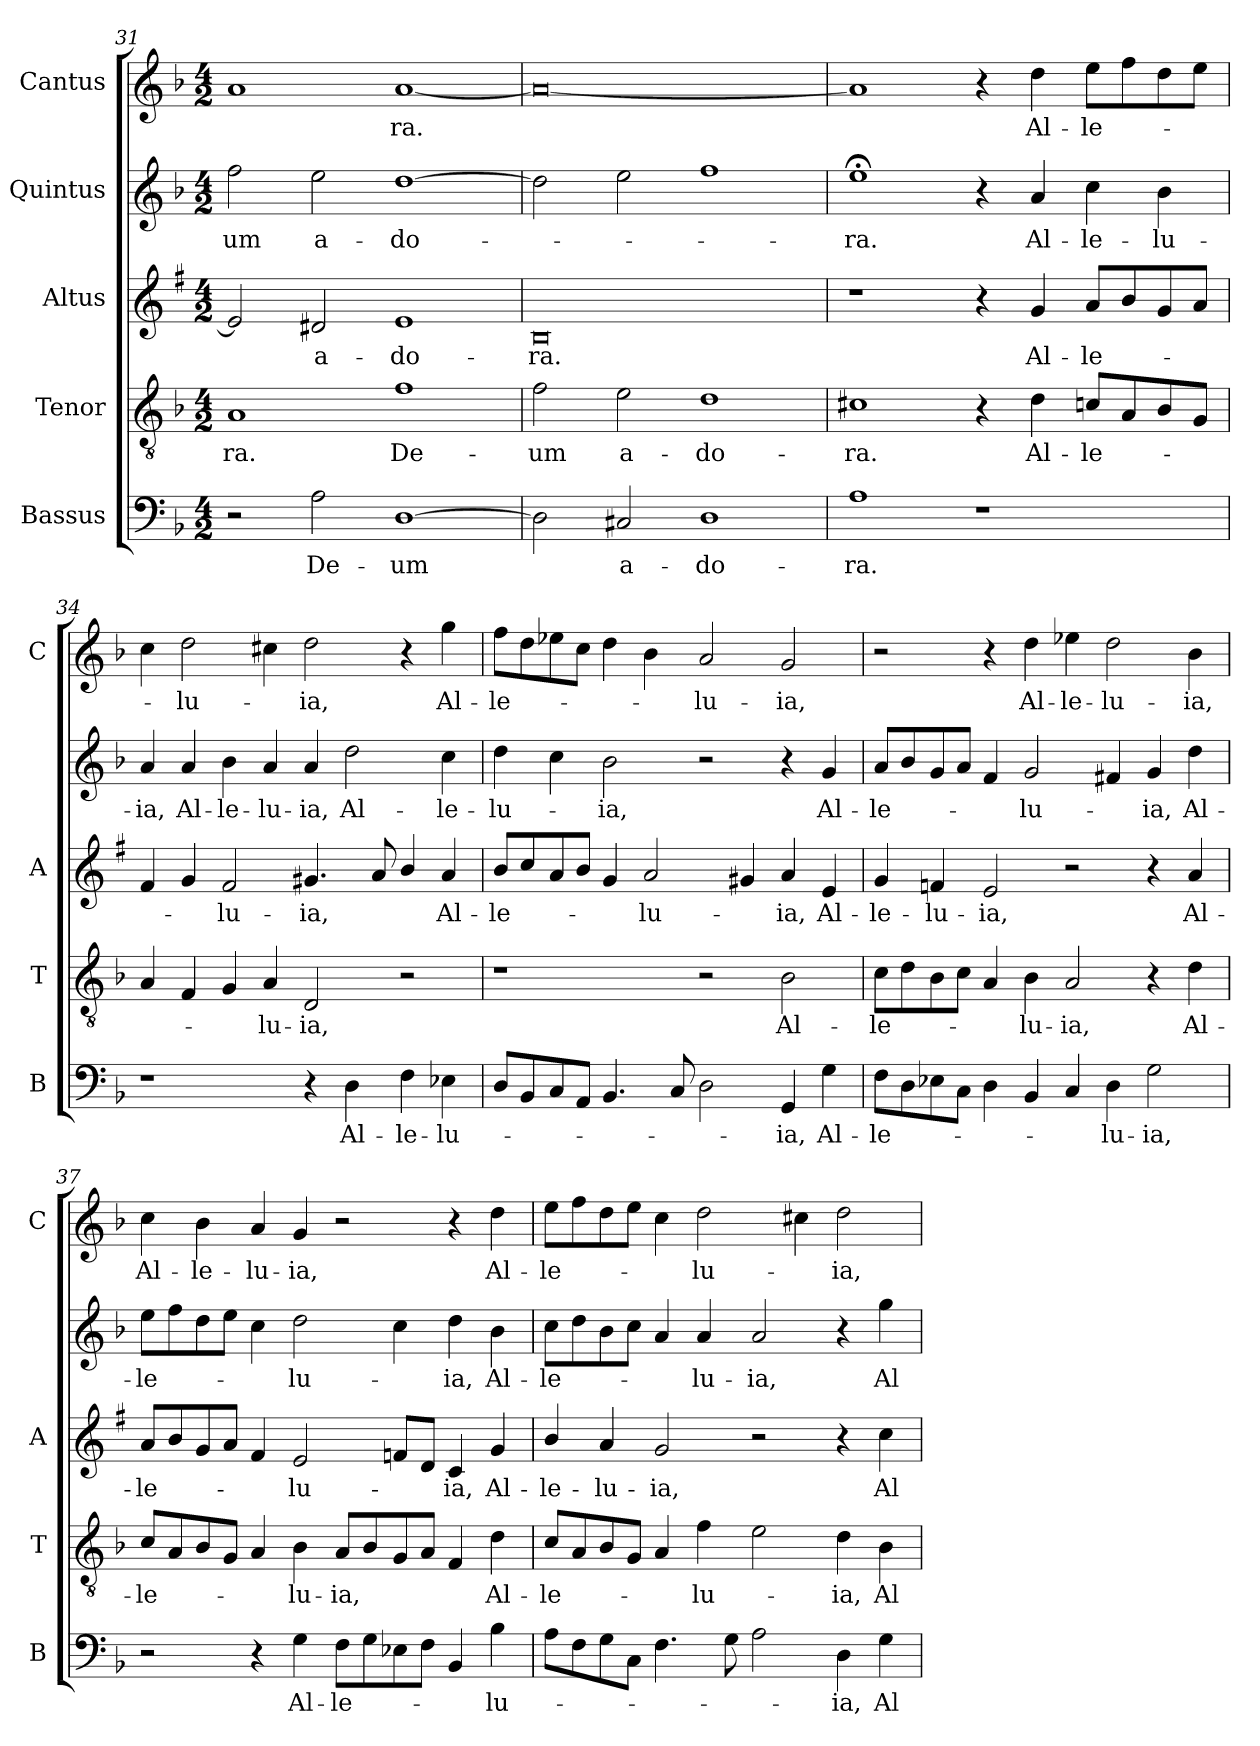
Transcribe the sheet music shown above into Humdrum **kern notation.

**kern	**text	**kern	**text	**kern	**text	**kern	**text	**kern	**text
*part5	*part5	*part4	*part4	*part3	*part3	*part2	*part2	*part1	*part1
*staff5	*staff5	*staff4	*staff4	*staff3	*staff3	*staff2	*staff2	*staff1	*staff1
*I"Bassus	*	*I"Tenor	*	*I"Altus	*	*I"Quintus	*	*I"Cantus	*
*I'B	*	*I'T	*	*I'A	*	*	*	*I'C	*
*clefF4	*	*clefGv2	*	*clefG2	*	*clefG2	*	*clefG2	*
*	*	*	*	*ITrd1c2	*	*	*	*	*
*k[b-]	*	*k[b-]	*	*k[b-]	*	*k[b-]	*	*k[b-]	*
*F:	*	*F:	*	*F:	*	*F:	*	*F:	*
*M4/2	*	*M4/2	*	*M4/2	*	*M4/2	*	*M4/2	*
=31	=31	=31	=31	=31	=31	=31	=31	=31	=31
!	!	!	!LO:LY:b	!	!	!	!LO:LY:b	!	!
2r	.	1A	-ra.	2d/]	.	2ff\	-um	1a	.
!	!LO:LY:b	!	!	!	!LO:LY:b	!	!LO:LY:b	!	!
2A\	De-	.	.	2c#X/	a-	2ee\	a-	.	.
!	!LO:LY:b	!	!LO:LY:b	!	!LO:LY:b	!	!LO:LY:b	!	!LO:LY:b
[1D	-um	1f	De-	1d	-do-	[1dd	-do-	[1a	-ra.
=32	=32	=32	=32	=32	=32	=32	=32	=32	=32
!	!	!	!LO:LY:b	!	!LO:LY:b	!	!	!	!
2D\]	.	2f\	-um	0A	-ra.	2dd\]	.	0a_	.
!	!LO:LY:b	!	!LO:LY:b	!	!	!	!	!	!
2C#X/	a-	2e\	a-	.	.	2ee\	.	.	.
!	!LO:LY:b	!	!LO:LY:b	!	!	!	!	!	!
1D	-do-	1d	-do-	.	.	1ff	.	.	.
=33	=33	=33	=33	=33	=33	=33	=33	=33	=33
!	!LO:LY:b	!	!LO:LY:b	!	!	!	!LO:LY:b	!	!
1A	-ra.	1c#X	-ra.	1r	.	1ee;<	-ra.	1a]	.
1r	.	4r	.	4r	.	4r	.	4r	.
!	!	!	!LO:LY:b	!	!LO:LY:b	!	!LO:LY:b	!	!LO:LY:b
.	.	4d\	Al-	4f/	Al-	4a/	Al-	4dd\	Al-
!	!	!	!LO:LY:b	!	!LO:LY:b	!	!LO:LY:b	!	!LO:LY:b
.	.	8cn/L	-le-	8g/L	-le-	4cc\	-le-	8ee\L	-le-
.	.	8A/	.	8a/	.	.	.	8ff\	.
!	!	!	!	!	!	!	!LO:LY:b	!	!
.	.	8B-/	.	8f/	.	4b-\	-lu-	8dd\	.
.	.	8G/J	.	8g/J	.	.	.	8ee\J	.
=34	=34	=34	=34	=34	=34	=34	=34	=34	=34
!	!	!	!	!	!	!	!LO:LY:b	!	!
1r	.	4A/	.	4e/	.	4a/	-ia,	4cc\	.
!	!	!	!	!	!	!	!LO:LY:b	!	!LO:LY:b
.	.	4F/	.	4f/	.	4a/	Al-	2dd\	-lu-
!	!	!	!	!	!LO:LY:b	!	!LO:LY:b	!	!
.	.	4G/	.	2e/	-lu-	4b-\	-le-	.	.
!	!	!	!LO:LY:b	!	!	!	!LO:LY:b	!	!
.	.	4A/	-lu-	.	.	4a/	-lu-	4cc#X\	.
!	!	!	!LO:LY:b	!	!LO:LY:b	!	!LO:LY:b	!	!LO:LY:b
4r	.	2D/	-ia,	4.f#X/	-ia,	4a/	-ia,	2dd\	-ia,
!	!LO:LY:b	!	!	!	!	!	!LO:LY:b	!	!
4D\	Al-	.	.	.	.	2dd\	Al-	.	.
.	.	.	.	8g/	.	.	.	.	.
!	!LO:LY:b	!	!	!	!	!	!	!	!
4F\	-le-	2r	.	4a/	.	.	.	4r	.
!	!LO:LY:b	!	!	!	!LO:LY:b	!	!LO:LY:b	!	!LO:LY:b
4E-X\	-lu-	.	.	4g/	Al-	4cc\	-le-	4gg\	Al-
!!LO:LB:g=z
=35	=35	=35	=35	=35	=35	=35	=35	=35	=35
!	!	!	!	!	!LO:LY:b	!	!LO:LY:b	!	!LO:LY:b
8D/L	.	1r	.	8a/L	-le-	4dd\	-lu-	8ff\L	-le-
8BB-/	.	.	.	8b-/	.	.	.	8dd\	.
8C/	.	.	.	8g/	.	4cc\	.	8ee-X\	.
8AA/J	.	.	.	8a/J	.	.	.	8cc\J	.
!	!	!	!	!	!	!	!LO:LY:b	!	!
4.BB-/	.	.	.	4f/	.	2b-\	-ia,	4dd\	.
!	!	!	!	!	!LO:LY:b	!	!	!	!
.	.	.	.	2g/	-lu-	.	.	4b-\	.
8C/	.	.	.	.	.	.	.	.	.
!	!	!	!	!	!	!	!	!	!LO:LY:b
2D\	.	2r	.	.	.	2r	.	2a/	-lu-
.	.	.	.	4f#X/	.	.	.	.	.
!	!LO:LY:b	!	!LO:LY:b	!	!LO:LY:b	!	!	!	!LO:LY:b
4GG/	-ia,	2B-\	Al-	4g/	-ia,	4r	.	2g/	-ia,
!	!LO:LY:b	!	!	!	!LO:LY:b	!	!LO:LY:b	!	!
4G\	Al-	.	.	4d/	Al-	4g/	Al-	.	.
=36	=36	=36	=36	=36	=36	=36	=36	=36	=36
!	!LO:LY:b	!	!LO:LY:b	!	!LO:LY:b	!	!LO:LY:b	!	!
8F\L	-le-	8c\L	-le-	4f/	-le-	8a/L	-le-	2r	.
8D\	.	8d\	.	.	.	8b-/	.	.	.
!	!	!	!	!	!LO:LY:b	!	!	!	!
8E-X\	.	8B-\	.	4e-X/	-lu-	8g/	.	.	.
8C\J	.	8c\J	.	.	.	8a/J	.	.	.
!	!	!	!	!	!LO:LY:b	!	!	!	!
4D\	.	4A/	.	2d/	-ia,	4f/	.	4r	.
!	!	!	!LO:LY:b	!	!	!	!LO:LY:b	!	!LO:LY:b
4BB-/	.	4B-\	-lu-	.	.	2g/	-lu-	4dd\	Al-
!	!	!	!LO:LY:b	!	!	!	!	!	!LO:LY:b
4C/	.	2A/	-ia,	2r	.	.	.	4ee-X\	-le-
!	!LO:LY:b	!	!	!	!	!	!	!	!LO:LY:b
4D\	-lu-	.	.	.	.	4f#X/	.	2dd\	-lu-
!	!LO:LY:b	!	!	!	!	!	!LO:LY:b	!	!
2G\	-ia,	4r	.	4r	.	4g/	-ia,	.	.
!	!	!	!LO:LY:b	!	!LO:LY:b	!	!LO:LY:b	!	!LO:LY:b
.	.	4d\	Al-	4g/	Al-	4dd\	Al-	4b-\	-ia,
=37	=37	=37	=37	=37	=37	=37	=37	=37	=37
!	!	!	!LO:LY:b	!	!LO:LY:b	!	!LO:LY:b	!	!LO:LY:b
2r	.	8c/L	-le-	8g/L	-le-	8ee\L	-le-	4cc\	Al-
.	.	8A/	.	8a/	.	8ff\	.	.	.
!	!	!	!	!	!	!	!	!	!LO:LY:b
.	.	8B-/	.	8f/	.	8dd\	.	4b-\	-le-
.	.	8G/J	.	8g/J	.	8ee\J	.	.	.
!	!	!	!	!	!	!	!	!	!LO:LY:b
4r	.	4A/	.	4e/	.	4cc\	.	4a/	-lu-
!	!LO:LY:b	!	!LO:LY:b	!	!LO:LY:b	!	!LO:LY:b	!	!LO:LY:b
4G\	Al-	4B-\	-lu-	2d/	-lu-	2dd\	-lu-	4g/	-ia,
!	!LO:LY:b	!	!LO:LY:b	!	!	!	!	!	!
8F\L	-le-	8A/L	-ia,	.	.	.	.	2r	.
8G\	.	8B-/	.	.	.	.	.	.	.
8E-X\	.	8G/	.	8e-X/L	.	4cc\	.	.	.
8F\J	.	8A/J	.	8c/J	.	.	.	.	.
!	!	!	!	!	!LO:LY:b	!	!LO:LY:b	!	!
4BB-/	.	4F/	.	4B-/	-ia,	4dd\	-ia,	4r	.
!	!LO:LY:b	!	!LO:LY:b	!	!LO:LY:b	!	!LO:LY:b	!	!LO:LY:b
4B-\	-lu-	4d\	Al-	4f/	Al-	4b-\	Al-	4dd\	Al-
!!LO:LB:g=z
=38	=38	=38	=38	=38	=38	=38	=38	=38	=38
!	!	!	!LO:LY:b	!	!LO:LY:b	!	!LO:LY:b	!	!LO:LY:b
8A\L	.	8c/L	-le-	4a/	-le-	8cc\L	-le-	8ee\L	-le-
8F\	.	8A/	.	.	.	8dd\	.	8ff\	.
!	!	!	!	!	!LO:LY:b	!	!	!	!
8G\	.	8B-/	.	4g/	-lu-	8b-\	.	8dd\	.
8C\J	.	8G/J	.	.	.	8cc\J	.	8ee\J	.
!	!	!	!	!	!LO:LY:b	!	!	!	!
4.F\	.	4A/	.	2f/	-ia,	4a/	.	4cc\	.
!	!	!	!LO:LY:b	!	!	!	!LO:LY:b	!	!LO:LY:b
.	.	4f\	-lu-	.	.	4a/	-lu-	2dd\	-lu-
8G\	.	.	.	.	.	.	.	.	.
!	!	!	!	!	!	!	!LO:LY:b	!	!
2A\	.	2e\	.	2r	.	2a/	-ia,	.	.
.	.	.	.	.	.	.	.	4cc#X\	.
!	!LO:LY:b	!	!LO:LY:b	!	!	!	!	!	!LO:LY:b
4D\	-ia,	4d\	-ia,	4r	.	4r	.	2dd\	-ia,
!	!LO:LY:b	!	!LO:LY:b	!	!LO:LY:b	!	!LO:LY:b	!	!
4G\	Al-	4B-\	Al-	4b-\	Al-	4gg\	Al-	.	.
=	=	=	=	=	=	=	=	=	=
*-	*-	*-	*-	*-	*-	*-	*-	*-	*-
